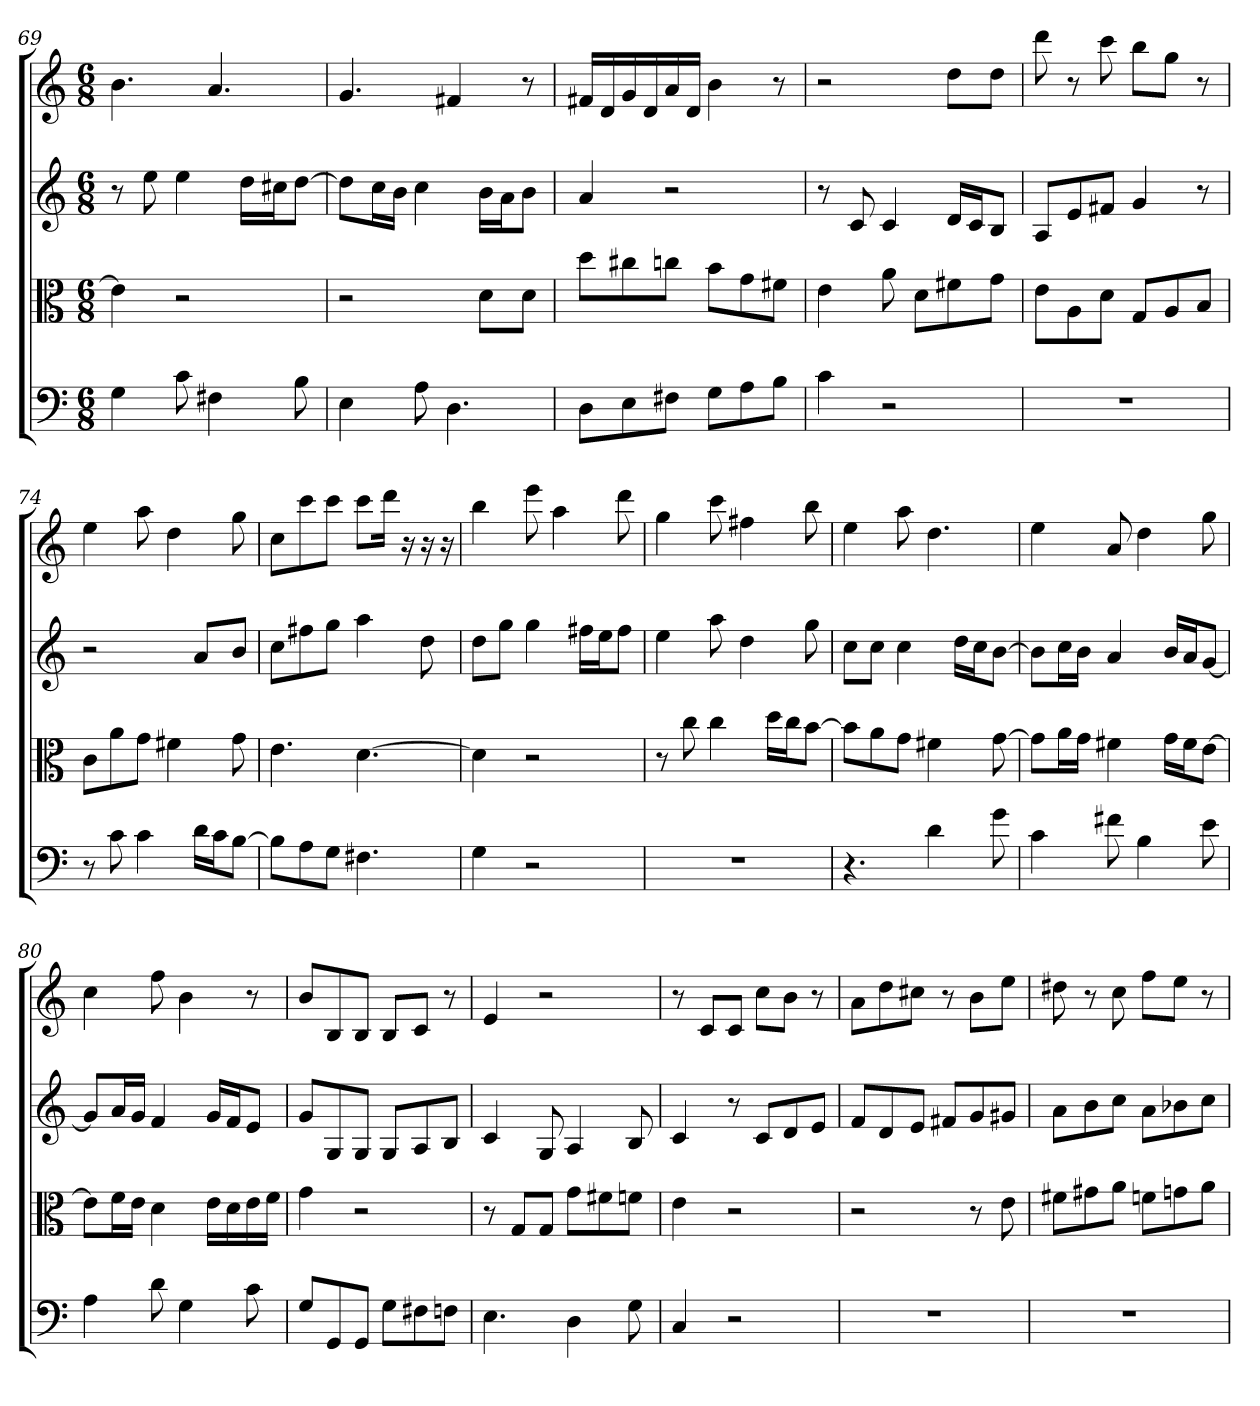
**kern	**kern	**kern	**kern
*part4	*part3	*part2	*part1
*staff4	*staff3	*staff2	*staff1
*clefF4	*clefC3	*clefG2	*clefG2
*k[]	*k[]	*k[]	*k[]
*C:	*C:	*C:	*C:
*M6/8	*M6/8	*M6/8	*M6/8
=69	=69	=69	=69
4G	4e]	8r	4.b
.	.	8ee	.
8c	2r	4ee	.
4F#X	.	.	4.a
.	.	16dd\LL	.
.	.	16cc#X\J	.
8B	.	[8dd\J	.
=70	=70	=70	=70
4E	2r	8dd\L]	4.g
.	.	16cc\L	.
.	.	16b\JJ	.
8A	.	4cc	.
4.D	.	.	4f#X
.	8d\L	16b\LL	.
.	.	16a\J	.
.	8d\J	8b\J	8r
=71	=71	=71	=71
8D\L	8dd\L	4a	16f#X/LL
.	.	.	16d/
8E\	8cc#X\	.	16g/
.	.	.	16d/
8F#X\J	8ccn\J	2r	16a/
.	.	.	16d/JJ
8G\L	8b\L	.	4b
8A\	8g\	.	.
8B\J	8f#X\J	.	8r
=72	=72	=72	=72
4c	4e	8r	2r
.	.	8c	.
2r	8a	4c	.
.	8d\L	.	.
.	8f#X\	16d/LL	8dd\L
.	.	16c/J	.
.	8g\J	8B/J	8dd\J
=73	=73	=73	=73
2.r	8e\L	8A/L	8ddd
.	8A\	8e/	8r
.	8d\J	8f#X/J	8ccc
.	8G/L	4g	8bb\L
.	8A/	.	8gg\J
.	8B/J	8r	8r
=74	=74	=74	=74
8r	8c\L	2r	4ee
8c	8a\	.	.
4c	8g\J	.	8aa
.	4f#X	.	4dd
16d\LL	.	8a/L	.
16c\J	.	.	.
[8B\J	8g	8b/J	8gg
=75	=75	=75	=75
8B\L]	4.e	8cc\L	8cc\L
8A\	.	8ff#X\	8ccc\
8G\J	.	8gg\J	8ccc\J
4.F#X	[4.d	4aa	8ccc\L
.	.	.	16ddd\Jk
.	.	.	16r
.	.	8dd	16r
.	.	.	16r
=76	=76	=76	=76
4G	4d]	8dd\L	4bb
.	.	8gg\J	.
2r	2r	4gg	8eee
.	.	.	4aa
.	.	16ff#X\LL	.
.	.	16ee\J	.
.	.	8ff#\J	8ddd
=77	=77	=77	=77
2.r	8r	4ee	4gg
.	8cc	.	.
.	4cc	8aa	8ccc
.	.	4dd	4ff#X
.	16dd\LL	.	.
.	16cc\J	.	.
.	[8b\J	8gg	8bb
=78	=78	=78	=78
4.r	8b\L]	8cc\L	4ee
.	8a\	8cc\J	.
.	8g\J	4cc	8aa
4d	4f#X	.	4.dd
.	.	16dd\LL	.
.	.	16cc\J	.
8g	[8g	[8b\J	.
=79	=79	=79	=79
4c	8g\L]	8b\L]	4ee
.	16a\L	16cc\L	.
.	16g\JJ	16b\JJ	.
8f#X	4f#X	4a	8a
4B	.	.	4dd
.	16g\LL	16b/LL	.
.	16f#\J	16a/J	.
8e	[8e\J	[8g/J	8gg
=80	=80	=80	=80
4A	8e\L]	8g/L]	4cc
.	16f\L	16a/L	.
.	16e\JJ	16g/JJ	.
8d	4d	4f	8ff
4G	.	.	4b
.	16e\LL	16g/LL	.
.	16d\	16f/J	.
8c	16e\	8e/J	8r
.	16f\JJ	.	.
=81	=81	=81	=81
8G/L	4g	8g/L	8b/L
8GG/	.	8G/	8B/
8GG/J	2r	8G/J	8B/J
8G\L	.	8G/L	8B/L
8F#X\	.	8A/	8c/J
8Fn\J	.	8B/J	8r
=82	=82	=82	=82
4.E	8r	4c	4e
.	8G/L	.	.
.	8G/J	8G	2r
4D	8g\L	4A	.
.	8f#X\	.	.
8G	8fn\J	8B	.
=83	=83	=83	=83
4C	4e	4c	8r
.	.	.	8c/L
2r	2r	8r	8c/J
.	.	8c/L	8cc\L
.	.	8d/	8b\J
.	.	8e/J	8r
=84	=84	=84	=84
2.r	2r	8f/L	8a\L
.	.	8d/	8dd\
.	.	8e/J	8cc#X\J
.	.	8f#X/L	8r
.	8r	8g/	8b\L
.	8e	8g#X/J	8ee\J
=85	=85	=85	=85
2.r	8f#X\L	8a\L	8dd#X
.	8g#X\	8b\	8r
.	8a\J	8cc\J	8cc
.	8fn\L	8a\L	8ff\L
.	8gn\	8b-X\	8ee\J
.	8a\J	8cc\J	8r
=	=	=	=
*-	*-	*-	*-
